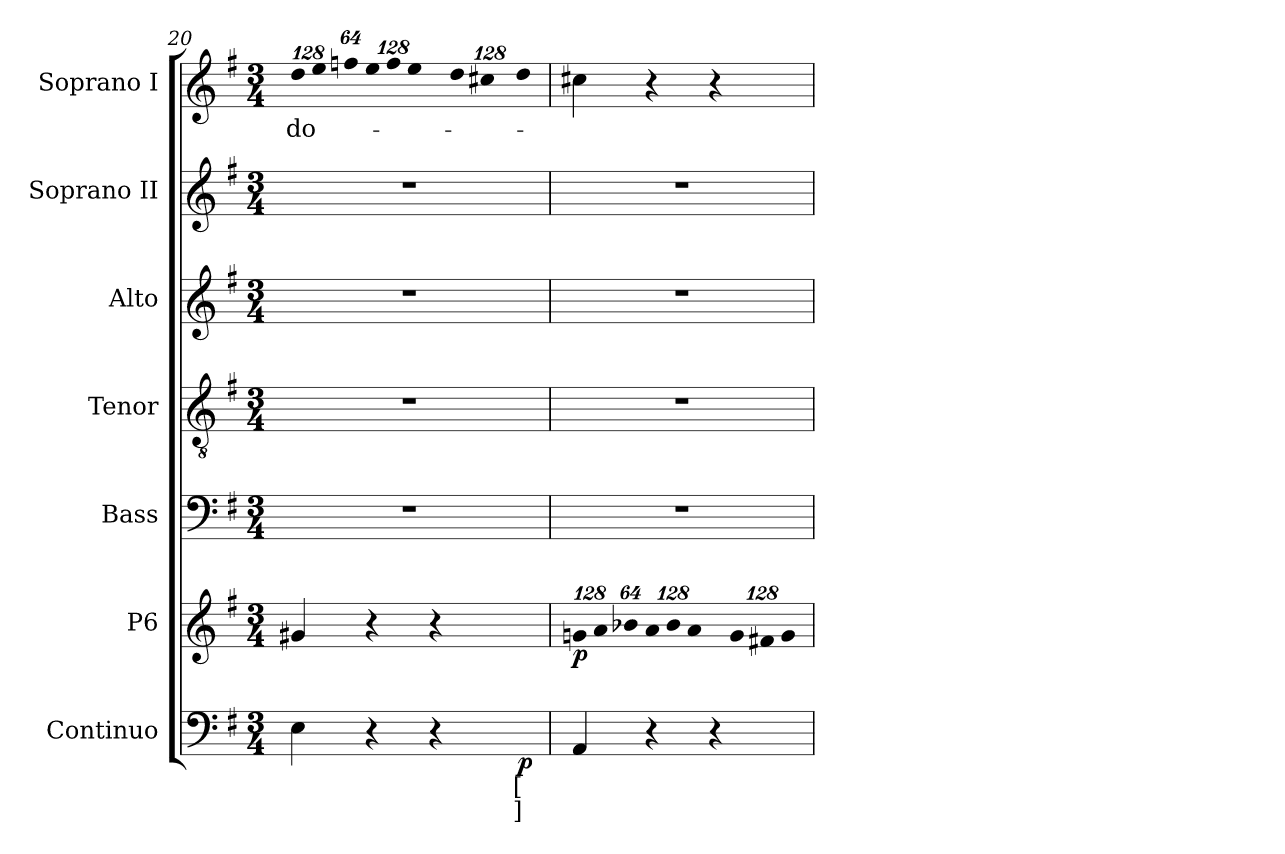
**kern	**dynam	**kern	**dynam	**kern	**kern	**kern	**kern	**kern	**text
*part7	*part7	*part6	*part6	*part5	*part4	*part3	*part2	*part1	*part1
*staff7	*staff7	*staff6	*staff6	*staff5	*staff4	*staff3	*staff2	*staff1	*staff1
*I"Continuo	*	*I"P6	*	*I"Bass	*I"Tenor	*I"Alto	*I"Soprano II	*I"Soprano I	*
*	*	*	*	*I'B.	*I'T.	*I'A.	*I'S.	*I'S.	*
*clefF4	*	*clefG2	*	*clefF4	*clefGv2	*clefG2	*clefG2	*clefG2	*
*	*	*	*	*	*ITrd7c12	*	*	*	*
*k[f#]	*	*k[f#]	*	*k[f#]	*k[f#]	*k[f#]	*k[f#]	*k[f#]	*
*G:	*	*G:	*	*G:	*G:	*G:	*G:	*G:	*
*M3/4	*	*M3/4	*	*M3/4	*M3/4	*M3/4	*M3/4	*M3/4	*
=20	=20	=20	=20	=20	=20	=20	=20	=20	=20
!	!	!	!	!LO:N:vis=1	!LO:N:vis=1	!LO:N:vis=1	!LO:N:vis=1	!	!
*	*	*	*	*	*	*	*	*Xbrackettup	*
!	!	!	!	!	!	!	!	!LO:N:vis=8	!
!LO:TX:b:rj:t=7	!	!	!	!	!	!	!	!	!
!LO:TX:t=ß	!	!	!	!	!	!	!	!	!
!	!	!	!	!	!	!	!	!	!LO:LY:b:color=#000000
*^	*	*	*	*	*	*	*	*	*
4Ei\	2ryy	.	4g#Xi/	.	2.r	2.r	2.r	2.r	1024%85ddi\	-do-
!	!	!	!	!	!	!	!	!	!LO:N:vis=8	!
.	.	.	.	.	.	.	.	.	1024%85eei\	.
!	!	!	!	!	!	!	!	!	!LO:N:vis=8	!
.	.	.	.	.	.	.	.	.	512%43ffni\	.
!	!	!	!	!	!	!	!	!	!LO:N:vis=8	!
4r	.	.	4r	.	.	.	.	.	1024%85eei\	.
!	!	!	!	!	!	!	!	!	!LO:N:vis=8	!
.	.	.	.	.	.	.	.	.	1024%85ffi\	.
!	!	!	!	!	!	!	!	!	!LO:N:vis=8	!
.	.	.	.	.	.	.	.	.	512%43eei\	.
!	!	!	!	!	!	!	!	!	!LO:N:vis=8	!
4r	8ryy	.	4r	.	.	.	.	.	1024%85ddi\	.
!	!	!	!	!	!	!	!	!	!LO:N:vis=8	!
.	.	.	.	.	.	.	.	.	1024%85cc#Xi\	.
.	16ryy	.	.	.	.	.	.	.	.	.
!	!	!	!	!	!	!	!	!	!LO:N:vis=8	!
.	.	.	.	.	.	.	.	.	512%43ddi\	.
.	32ryy	.	.	.	.	.	.	.	.	.
.	64ryy	.	.	.	.	.	.	.	.	.
.	128...ryy	.	.	.	.	.	.	.	.	.
!	!LO:TX:b:cj:t=[	!	!	!	!	!	!	!	!	!
!	!LO:TX:b:cj:t=]	!	!	!	!	!	!	!	!	!
.	1024ryy	p	.	.	.	.	.	.	.	.
*v	*v	*	*	*	*	*	*	*	*	*
=21	=21	=21	=21	=21	=21	=21	=21	=21	=21
*	*	*Xbrackettup	*	*	*	*	*	*	*
*^	*	*	*	*	*	*	*	*	*
!LO:TX:b:rj:t=7	!	!	!	!	!	!	!	!	!	!
!LO:TX:t=ß	!	!	!	!	!	!	!	!	!	!
!	!	!	!LO:N:vis=8	!	!LO:N:vis=1	!LO:N:vis=1	!LO:N:vis=1	!LO:N:vis=1	!	!
*v	*v	*	*	*	*	*	*	*	*	*
4AAi/	.	1024%85gni/	p	2.r	2.r	2.r	2.r	4cc#Xi\	.
!	!	!LO:N:vis=8	!	!	!	!	!	!	!
.	.	1024%85ai/	.	.	.	.	.	.	.
!	!	!LO:N:vis=8	!	!	!	!	!	!	!
.	.	512%43b-Xi/	.	.	.	.	.	.	.
!	!	!LO:N:vis=8	!	!	!	!	!	!	!
4r	.	1024%85ai/	.	.	.	.	.	4r	.
!	!	!LO:N:vis=8	!	!	!	!	!	!	!
.	.	1024%85b-i/	.	.	.	.	.	.	.
!	!	!LO:N:vis=8	!	!	!	!	!	!	!
.	.	512%43ai/	.	.	.	.	.	.	.
!	!	!LO:N:vis=8	!	!	!	!	!	!	!
4r	.	1024%85gi/	.	.	.	.	.	4r	.
!	!	!LO:N:vis=8	!	!	!	!	!	!	!
.	.	1024%85f#Xi/	.	.	.	.	.	.	.
!	!	!LO:N:vis=8	!	!	!	!	!	!	!
.	.	512%43gi/	.	.	.	.	.	.	.
=	=	=	=	=	=	=	=	=	=
*-	*-	*-	*-	*-	*-	*-	*-	*-	*-
